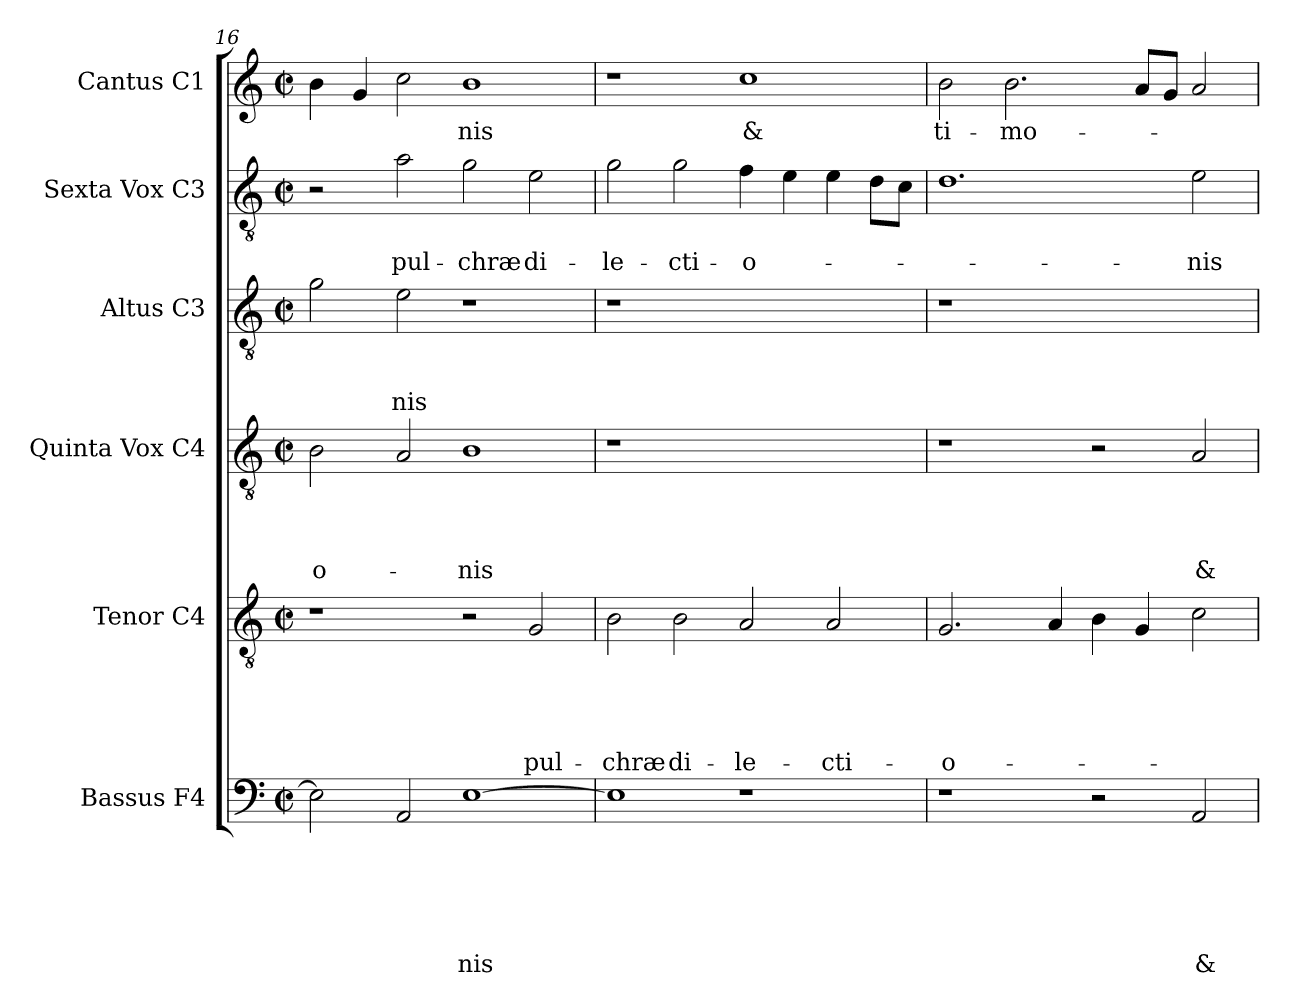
**kern	**text	**text	**text	**text	**text	**text	**kern	**text	**text	**text	**text	**text	**kern	**text	**text	**text	**text	**kern	**text	**text	**text	**kern	**text	**text	**kern	**text
*part6	*part6	*part6	*part6	*part6	*part6	*part6	*part5	*part5	*part5	*part5	*part5	*part5	*part4	*part4	*part4	*part4	*part4	*part3	*part3	*part3	*part3	*part2	*part2	*part2	*part1	*part1
*staff6	*staff6	*staff6	*staff6	*staff6	*staff6	*staff6	*staff5	*staff5	*staff5	*staff5	*staff5	*staff5	*staff4	*staff4	*staff4	*staff4	*staff4	*staff3	*staff3	*staff3	*staff3	*staff2	*staff2	*staff2	*staff1	*staff1
*I"Bassus F4	*	*	*	*	*	*	*I"Tenor C4	*	*	*	*	*	*I"Quinta Vox C4	*	*	*	*	*I"Altus C3	*	*	*	*I"Sexta Vox C3	*	*	*I"Cantus C1	*
*I'B	*	*	*	*	*	*	*I'T	*	*	*	*	*	*	*	*	*	*	*I'A	*	*	*	*	*	*	*I'C	*
!!LO:PB:g=z
*clefF4	*	*	*	*	*	*	*clefGv2	*	*	*	*	*	*clefGv2	*	*	*	*	*clefGv2	*	*	*	*clefGv2	*	*	*clefG2	*
*k[]	*	*	*	*	*	*	*k[]	*	*	*	*	*	*k[]	*	*	*	*	*k[]	*	*	*	*k[]	*	*	*k[]	*
*C:	*	*	*	*	*	*	*C:	*	*	*	*	*	*C:	*	*	*	*	*C:	*	*	*	*C:	*	*	*C:	*
*M2/2	*	*	*	*	*	*	*M2/2	*	*	*	*	*	*M2/2	*	*	*	*	*M2/2	*	*	*	*M2/2	*	*	*M2/2	*
*met(c|)	*	*	*	*	*	*	*met(c|)	*	*	*	*	*	*met(c|)	*	*	*	*	*met(c|)	*	*	*	*met(c|)	*	*	*met(c|)	*
=16	=16	=16	=16	=16	=16	=16	=16	=16	=16	=16	=16	=16	=16	=16	=16	=16	=16	=16	=16	=16	=16	=16	=16	=16	=16	=16
!	!	!	!	!	!	!	!	!	!	!	!	!	!	!	!	!	!LO:LY:b	!	!	!	!	!	!	!	!	!
2E\]	.	.	.	.	.	.	1r	.	.	.	.	.	2B\	.	.	.	-o-	2g\	.	.	.	2r	.	.	4b\	.
.	.	.	.	.	.	.	.	.	.	.	.	.	.	.	.	.	.	.	.	.	.	.	.	.	4g/	.
!	!	!	!	!	!	!	!	!	!	!	!	!	!	!	!	!	!	!	!	!	!LO:LY:b	!	!	!LO:LY:b	!	!
2AA/	.	.	.	.	.	.	.	.	.	.	.	.	2A/	.	.	.	.	2e\	.	.	-nis	2a\	.	pul-	2cc\	.
!	!	!	!	!	!	!LO:LY:b	!	!	!	!	!	!	!	!	!	!	!LO:LY:b	!	!	!	!	!	!	!LO:LY:b	!	!LO:LY:b
[1E	.	.	.	.	.	-nis	2r	.	.	.	.	.	1B	.	.	.	-nis	1r	.	.	.	2g\	.	-chræ	1b	-nis
!	!	!	!	!	!	!	!	!	!	!	!	!LO:LY:b	!	!	!	!	!	!	!	!	!	!	!	!LO:LY:b	!	!
.	.	.	.	.	.	.	2G/	.	.	.	.	pul-	.	.	.	.	.	.	.	.	.	2e\	.	di-	.	.
=17	=17	=17	=17	=17	=17	=17	=17	=17	=17	=17	=17	=17	=17	=17	=17	=17	=17	=17	=17	=17	=17	=17	=17	=17	=17	=17
!	!	!	!	!	!	!	!	!	!	!	!	!LO:LY:b	!	!	!	!	!	!	!	!	!	!	!	!LO:LY:b	!	!
1E]	.	.	.	.	.	.	2B\	.	.	.	.	-chræ	1r	.	.	.	.	1r	.	.	.	2g\	.	-le-	1r	.
!	!	!	!	!	!	!	!	!	!	!	!	!LO:LY:b	!	!	!	!	!	!	!	!	!	!	!	!LO:LY:b	!	!
.	.	.	.	.	.	.	2B\	.	.	.	.	di-	.	.	.	.	.	.	.	.	.	2g\	.	-cti-	.	.
!	!	!	!	!	!	!	!	!	!	!	!	!LO:LY:b	!	!	!	!	!	!	!	!	!	!	!	!LO:LY:b	!	!LO:LY:b
1r	.	.	.	.	.	.	2A/	.	.	.	.	-le-	1ryy	.	.	.	.	1ryy	.	.	.	4f\	.	-o-	1cc	&
.	.	.	.	.	.	.	.	.	.	.	.	.	.	.	.	.	.	.	.	.	.	4e\	.	.	.	.
!	!	!	!	!	!	!	!	!	!	!	!	!LO:LY:b	!	!	!	!	!	!	!	!	!	!	!	!	!	!
.	.	.	.	.	.	.	2A/	.	.	.	.	-cti-	.	.	.	.	.	.	.	.	.	4e\	.	.	.	.
.	.	.	.	.	.	.	.	.	.	.	.	.	.	.	.	.	.	.	.	.	.	8d\L	.	.	.	.
.	.	.	.	.	.	.	.	.	.	.	.	.	.	.	.	.	.	.	.	.	.	8c\J	.	.	.	.
=18	=18	=18	=18	=18	=18	=18	=18	=18	=18	=18	=18	=18	=18	=18	=18	=18	=18	=18	=18	=18	=18	=18	=18	=18	=18	=18
!	!	!	!	!	!	!	!	!	!	!	!	!LO:LY:b	!	!	!	!	!	!	!	!	!	!	!	!	!	!LO:LY:b
1r	.	.	.	.	.	.	2.G/	.	.	.	.	-o-	1r	.	.	.	.	1r	.	.	.	1.d	.	.	2b\	ti-
!	!	!	!	!	!	!	!	!	!	!	!	!	!	!	!	!	!	!	!	!	!	!	!	!	!	!LO:LY:b
.	.	.	.	.	.	.	.	.	.	.	.	.	.	.	.	.	.	.	.	.	.	.	.	.	2.b\	-mo-
.	.	.	.	.	.	.	4A/	.	.	.	.	.	.	.	.	.	.	.	.	.	.	.	.	.	.	.
2r	.	.	.	.	.	.	4B\	.	.	.	.	.	2r	.	.	.	.	1ryy	.	.	.	.	.	.	.	.
.	.	.	.	.	.	.	4G/	.	.	.	.	.	.	.	.	.	.	.	.	.	.	.	.	.	8a/L	.
.	.	.	.	.	.	.	.	.	.	.	.	.	.	.	.	.	.	.	.	.	.	.	.	.	8g/J	.
!	!	!	!	!	!	!LO:LY:b	!	!	!	!	!	!	!	!	!	!	!LO:LY:b	!	!	!	!	!	!	!LO:LY:b	!	!
2AA/	.	.	.	.	.	&	2c\	.	.	.	.	.	2A/	.	.	.	&	.	.	.	.	2e\	.	-nis	2a/	.
=	=	=	=	=	=	=	=	=	=	=	=	=	=	=	=	=	=	=	=	=	=	=	=	=	=	=
*-	*-	*-	*-	*-	*-	*-	*-	*-	*-	*-	*-	*-	*-	*-	*-	*-	*-	*-	*-	*-	*-	*-	*-	*-	*-	*-
